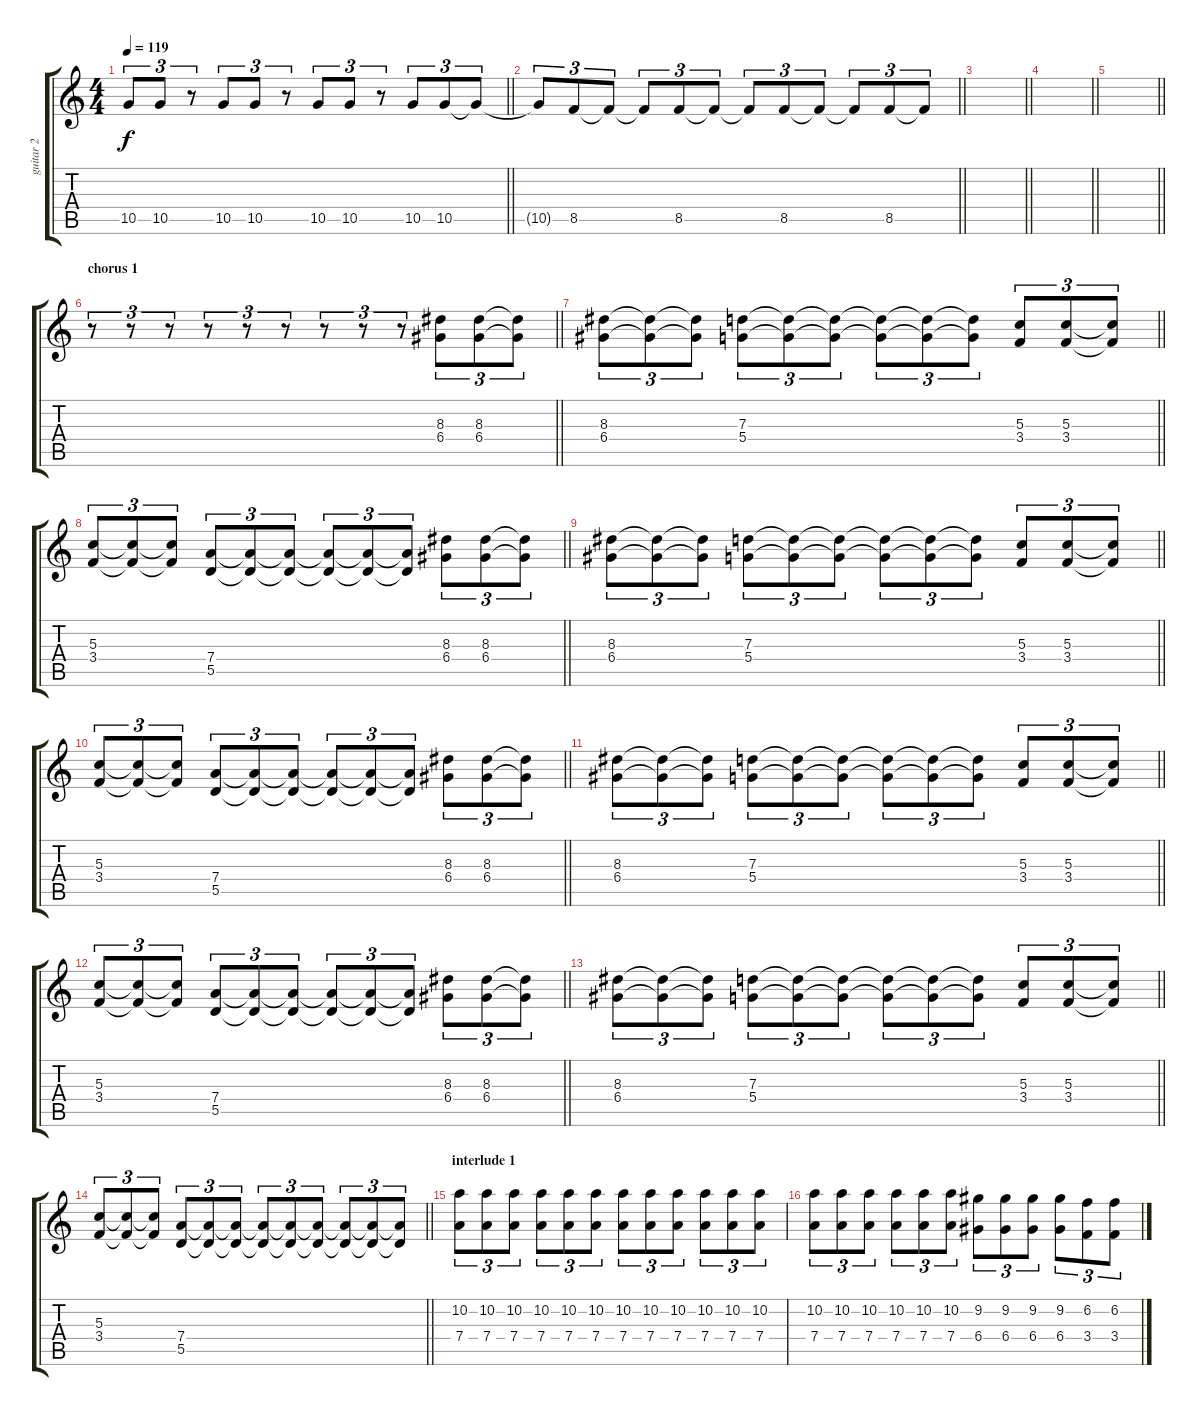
\track ("guitar 2" "guitar 2") {instrument overdrivenguitar}
\staff {score tabs}
\tuning (E4 B3 G3 D3 A2 E2) {hide}
\ts (4 4)
\tempo 119
\clef g2
\barLineRight lightlight
\ks c
10.5.8{tu (3 2) dy f} 10.5.8{tu (3 2)} r.8{tu (3 2)} 10.5.8{tu (3 2)} 10.5.8{tu (3 2)} r.8{tu (3 2)} 10.5.8{tu (3 2)} 10.5.8{tu (3 2)} r.8{tu (3 2)} 10.5.8{tu (3 2)} 10.5.8{tu (3 2)} 10.5{t}.8{tu (3 2)} |
\barLineRight lightlight
10.5{t}.8{tu (3 2)} 8.5.8{tu (3 2)} 8.5{t}.8{tu (3 2)} 8.5{t}.8{tu (3 2)} 8.5.8{tu (3 2)} 8.5{t}.8{tu (3 2)} 8.5{t}.8{tu (3 2)} 8.5.8{tu (3 2)} 8.5{t}.8{tu (3 2)} 8.5{t}.8{tu (3 2)} 8.5.8{tu (3 2)} 8.5{t}.8{tu (3 2)} |
\barLineRight lightlight
|
\barLineRight lightlight
|
\barLineRight lightlight
|
\section ("" "chorus 1")
\barLineRight lightlight
r.8{tu (3 2)} r.8{tu (3 2)} r.8{tu (3 2)} r.8{tu (3 2)} r.8{tu (3 2)} r.8{tu (3 2)} r.8{tu (3 2)} r.8{tu (3 2)} r.8{tu (3 2)} (8.3 6.4).8{tu (3 2)} (8.3 6.4).8{tu (3 2)} (8.3{t} 6.4{t}).8{tu (3 2)} |
\barLineRight lightlight
(8.3 6.4).8{tu (3 2)} (8.3{t} 6.4{t}).8{tu (3 2)} (8.3{t} 6.4{t}).8{tu (3 2)} (7.3 5.4).8{tu (3 2)} (7.3{t} 5.4{t}).8{tu (3 2)} (7.3{t} 5.4{t}).8{tu (3 2)} (7.3{t} 5.4{t}).8{tu (3 2)} (7.3{t} 5.4{t}).8{tu (3 2)} (7.3{t} 5.4{t}).8{tu (3 2)} (5.3 3.4).8{tu (3 2)} (5.3 3.4).8{tu (3 2)} (5.3{t} 3.4{t}).8{tu (3 2)} |
\barLineRight lightlight
(5.3 3.4).8{tu (3 2)} (5.3{t} 3.4{t}).8{tu (3 2)} (5.3{t} 3.4{t}).8{tu (3 2)} (7.4 5.5).8{tu (3 2)} (7.4{t} 5.5{t}).8{tu (3 2)} (7.4{t} 5.5{t}).8{tu (3 2)} (7.4{t} 5.5{t}).8{tu (3 2)} (7.4{t} 5.5{t}).8{tu (3 2)} (7.4{t} 5.5{t}).8{tu (3 2)} (8.3 6.4).8{tu (3 2)} (8.3 6.4).8{tu (3 2)} (8.3{t} 6.4{t}).8{tu (3 2)} |
\barLineRight lightlight
(8.3 6.4).8{tu (3 2)} (8.3{t} 6.4{t}).8{tu (3 2)} (8.3{t} 6.4{t}).8{tu (3 2)} (7.3 5.4).8{tu (3 2)} (7.3{t} 5.4{t}).8{tu (3 2)} (7.3{t} 5.4{t}).8{tu (3 2)} (7.3{t} 5.4{t}).8{tu (3 2)} (7.3{t} 5.4{t}).8{tu (3 2)} (7.3{t} 5.4{t}).8{tu (3 2)} (5.3 3.4).8{tu (3 2)} (5.3 3.4).8{tu (3 2)} (5.3{t} 3.4{t}).8{tu (3 2)} |
\barLineRight lightlight
(5.3 3.4).8{tu (3 2)} (5.3{t} 3.4{t}).8{tu (3 2)} (5.3{t} 3.4{t}).8{tu (3 2)} (7.4 5.5).8{tu (3 2)} (7.4{t} 5.5{t}).8{tu (3 2)} (7.4{t} 5.5{t}).8{tu (3 2)} (7.4{t} 5.5{t}).8{tu (3 2)} (7.4{t} 5.5{t}).8{tu (3 2)} (7.4{t} 5.5{t}).8{tu (3 2)} (8.3 6.4).8{tu (3 2)} (8.3 6.4).8{tu (3 2)} (8.3{t} 6.4{t}).8{tu (3 2)} |
\barLineRight lightlight
(8.3 6.4).8{tu (3 2)} (8.3{t} 6.4{t}).8{tu (3 2)} (8.3{t} 6.4{t}).8{tu (3 2)} (7.3 5.4).8{tu (3 2)} (7.3{t} 5.4{t}).8{tu (3 2)} (7.3{t} 5.4{t}).8{tu (3 2)} (7.3{t} 5.4{t}).8{tu (3 2)} (7.3{t} 5.4{t}).8{tu (3 2)} (7.3{t} 5.4{t}).8{tu (3 2)} (5.3 3.4).8{tu (3 2)} (5.3 3.4).8{tu (3 2)} (5.3{t} 3.4{t}).8{tu (3 2)} |
\barLineRight lightlight
(5.3 3.4).8{tu (3 2)} (5.3{t} 3.4{t}).8{tu (3 2)} (5.3{t} 3.4{t}).8{tu (3 2)} (7.4 5.5).8{tu (3 2)} (7.4{t} 5.5{t}).8{tu (3 2)} (7.4{t} 5.5{t}).8{tu (3 2)} (7.4{t} 5.5{t}).8{tu (3 2)} (7.4{t} 5.5{t}).8{tu (3 2)} (7.4{t} 5.5{t}).8{tu (3 2)} (8.3 6.4).8{tu (3 2)} (8.3 6.4).8{tu (3 2)} (8.3{t} 6.4{t}).8{tu (3 2)} |
\barLineRight lightlight
(8.3 6.4).8{tu (3 2)} (8.3{t} 6.4{t}).8{tu (3 2)} (8.3{t} 6.4{t}).8{tu (3 2)} (7.3 5.4).8{tu (3 2)} (7.3{t} 5.4{t}).8{tu (3 2)} (7.3{t} 5.4{t}).8{tu (3 2)} (7.3{t} 5.4{t}).8{tu (3 2)} (7.3{t} 5.4{t}).8{tu (3 2)} (7.3{t} 5.4{t}).8{tu (3 2)} (5.3 3.4).8{tu (3 2)} (5.3 3.4).8{tu (3 2)} (5.3{t} 3.4{t}).8{tu (3 2)} |
\barLineRight lightlight
(5.3 3.4).8{tu (3 2)} (5.3{t} 3.4{t}).8{tu (3 2)} (5.3{t} 3.4{t}).8{tu (3 2)} (7.4 5.5).8{tu (3 2)} (7.4{t} 5.5{t}).8{tu (3 2)} (7.4{t} 5.5{t}).8{tu (3 2)} (7.4{t} 5.5{t}).8{tu (3 2)} (7.4{t} 5.5{t}).8{tu (3 2)} (7.4{t} 5.5{t}).8{tu (3 2)} (7.4{t} 5.5{t}).8{tu (3 2)} (7.4{t} 5.5{t}).8{tu (3 2)} (7.4{t} 5.5{t}).8{tu (3 2)} |
\section ("" "interlude 1")
(10.2 7.4).8{tu (3 2)} (10.2 7.4).8{tu (3 2)} (10.2 7.4).8{tu (3 2)} (10.2 7.4).8{tu (3 2)} (10.2 7.4).8{tu (3 2)} (10.2 7.4).8{tu (3 2)} (10.2 7.4).8{tu (3 2)} (10.2 7.4).8{tu (3 2)} (10.2 7.4).8{tu (3 2)} (10.2 7.4).8{tu (3 2)} (10.2 7.4).8{tu (3 2)} (10.2 7.4).8{tu (3 2)} |
(10.2 7.4).8{tu (3 2)} (10.2 7.4).8{tu (3 2)} (10.2 7.4).8{tu (3 2)} (10.2 7.4).8{tu (3 2)} (10.2 7.4).8{tu (3 2)} (10.2 7.4).8{tu (3 2)} (9.2 6.4).8{tu (3 2)} (9.2 6.4).8{tu (3 2)} (9.2 6.4).8{tu (3 2)} (9.2 6.4).8{tu (3 2)} (6.2 3.4).8{tu (3 2)} (6.2 3.4).8{tu (3 2)}
